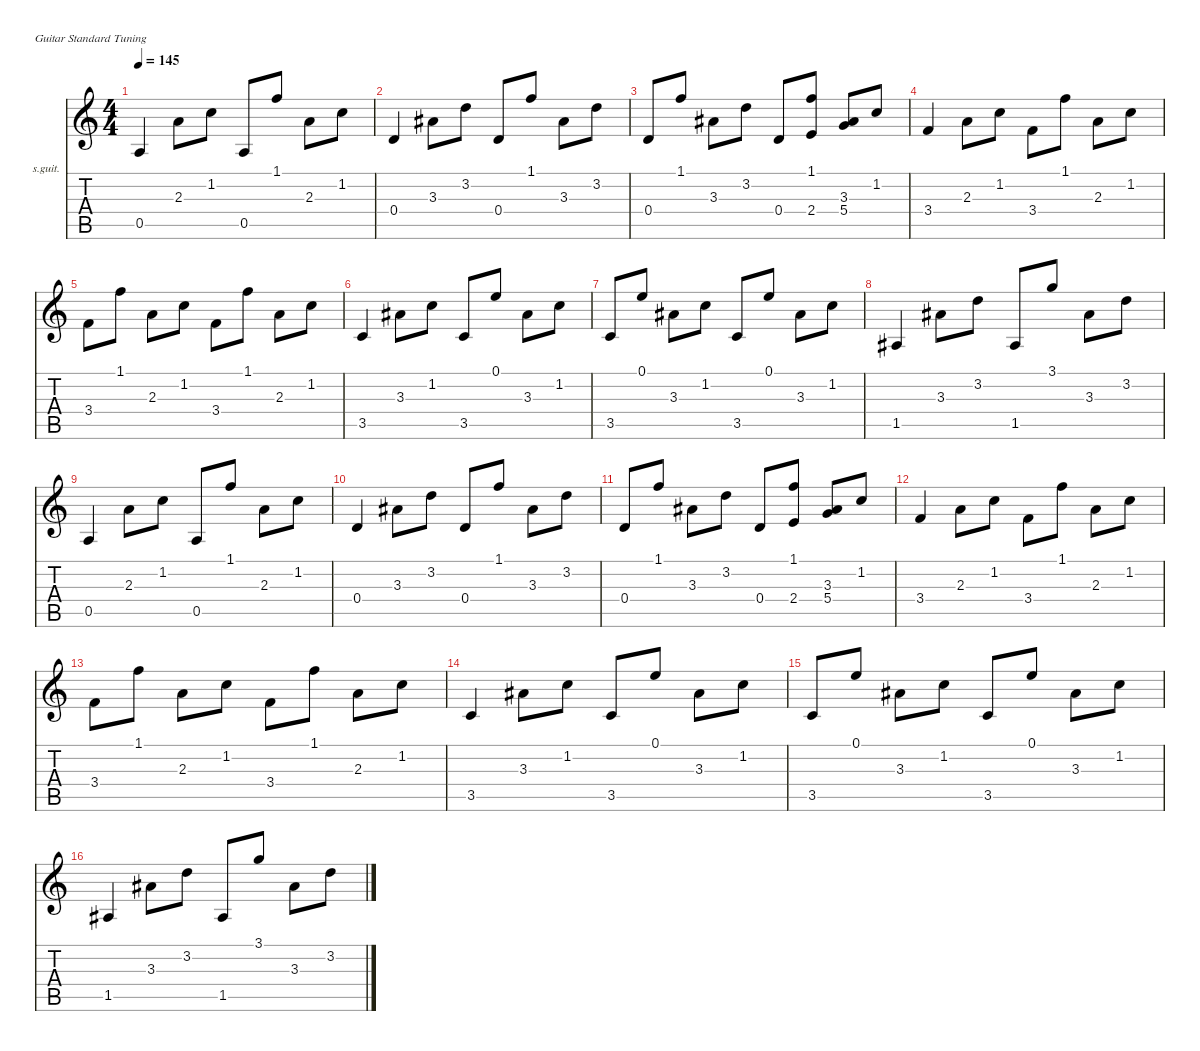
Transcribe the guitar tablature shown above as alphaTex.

\defaultSystemsLayout 4
\hideDynamics
\bracketExtendMode nobrackets
\firstSystemTrackNameOrientation horizontal
\otherSystemsTrackNameOrientation horizontal
\track ("Steel Guitar" "s.guit.") {instrument acousticguitarsteel}
\staff {score tabs}
\tuning (E4 B3 G3 D3 A2 E2)
\ts (4 4)
\tempo 145
\clef g2
\ks c
0.5.4{dy mf beam Up} 2.3.8{beam Down} 1.2.8{beam Down} 0.5.8{beam Up} 1.1.8{beam Up} 2.3.8{beam Down} 1.2.8{beam Down} |
0.4.4{beam Up} 3.3{acc #}.8{beam Down} 3.2.8{beam Down} 0.4.8{beam Up} 1.1.8{beam Up} 3.3{acc #}.8{beam Down} 3.2.8{beam Down} |
0.4.8{beam Up} 1.1.8{beam Up} 3.3{acc #}.8{beam Down} 3.2.8{beam Down} 0.4.8{beam Up} (1.1 2.4).8{beam Up} (3.3{acc #} 5.4).8{beam Up} 1.2.8{beam Up} |
3.4.4{beam Up} 2.3.8{beam Down} 1.2.8{beam Down} 3.4.8{beam Down} 1.1.8{beam Down} 2.3.8{beam Down} 1.2.8{beam Down} |
3.4.8{beam Down} 1.1.8{beam Down} 2.3.8{beam Down} 1.2.8{beam Down} 3.4.8{beam Down} 1.1.8{beam Down} 2.3.8{beam Down} 1.2.8{beam Down} |
3.5.4{beam Up} 3.3{acc #}.8{beam Down} 1.2.8{beam Down} 3.5.8{beam Up} 0.1.8{beam Up} 3.3{acc #}.8{beam Down} 1.2.8{beam Down} |
3.5.8{beam Up} 0.1.8{beam Up} 3.3{acc #}.8{beam Down} 1.2.8{beam Down} 3.5.8{beam Up} 0.1.8{beam Up} 3.3{acc #}.8{beam Down} 1.2.8{beam Down} |
1.5{acc #}.4{beam Up} 3.3{acc #}.8{beam Down} 3.2.8{beam Down} 1.5{acc #}.8{beam Up} 3.1.8{beam Up} 3.3{acc #}.8{beam Down} 3.2.8{beam Down} |
0.5.4{beam Up} 2.3.8{beam Down} 1.2.8{beam Down} 0.5.8{beam Up} 1.1.8{beam Up} 2.3.8{beam Down} 1.2.8{beam Down} |
0.4.4{beam Up} 3.3{acc #}.8{beam Down} 3.2.8{beam Down} 0.4.8{beam Up} 1.1.8{beam Up} 3.3{acc #}.8{beam Down} 3.2.8{beam Down} |
0.4.8{beam Up} 1.1.8{beam Up} 3.3{acc #}.8{beam Down} 3.2.8{beam Down} 0.4.8{beam Up} (1.1 2.4).8{beam Up} (3.3{acc #} 5.4).8{beam Up} 1.2.8{beam Up} |
3.4.4{beam Up} 2.3.8{beam Down} 1.2.8{beam Down} 3.4.8{beam Down} 1.1.8{beam Down} 2.3.8{beam Down} 1.2.8{beam Down} |
3.4.8{beam Down} 1.1.8{beam Down} 2.3.8{beam Down} 1.2.8{beam Down} 3.4.8{beam Down} 1.1.8{beam Down} 2.3.8{beam Down} 1.2.8{beam Down} |
3.5.4{beam Up} 3.3{acc #}.8{beam Down} 1.2.8{beam Down} 3.5.8{beam Up} 0.1.8{beam Up} 3.3{acc #}.8{beam Down} 1.2.8{beam Down} |
3.5.8{beam Up} 0.1.8{beam Up} 3.3{acc #}.8{beam Down} 1.2.8{beam Down} 3.5.8{beam Up} 0.1.8{beam Up} 3.3{acc #}.8{beam Down} 1.2.8{beam Down} |
1.5{acc #}.4{beam Up} 3.3{acc #}.8{beam Down} 3.2.8{beam Down} 1.5{acc #}.8{beam Up} 3.1.8{beam Up} 3.3{acc #}.8{beam Down} 3.2.8{beam Down}
